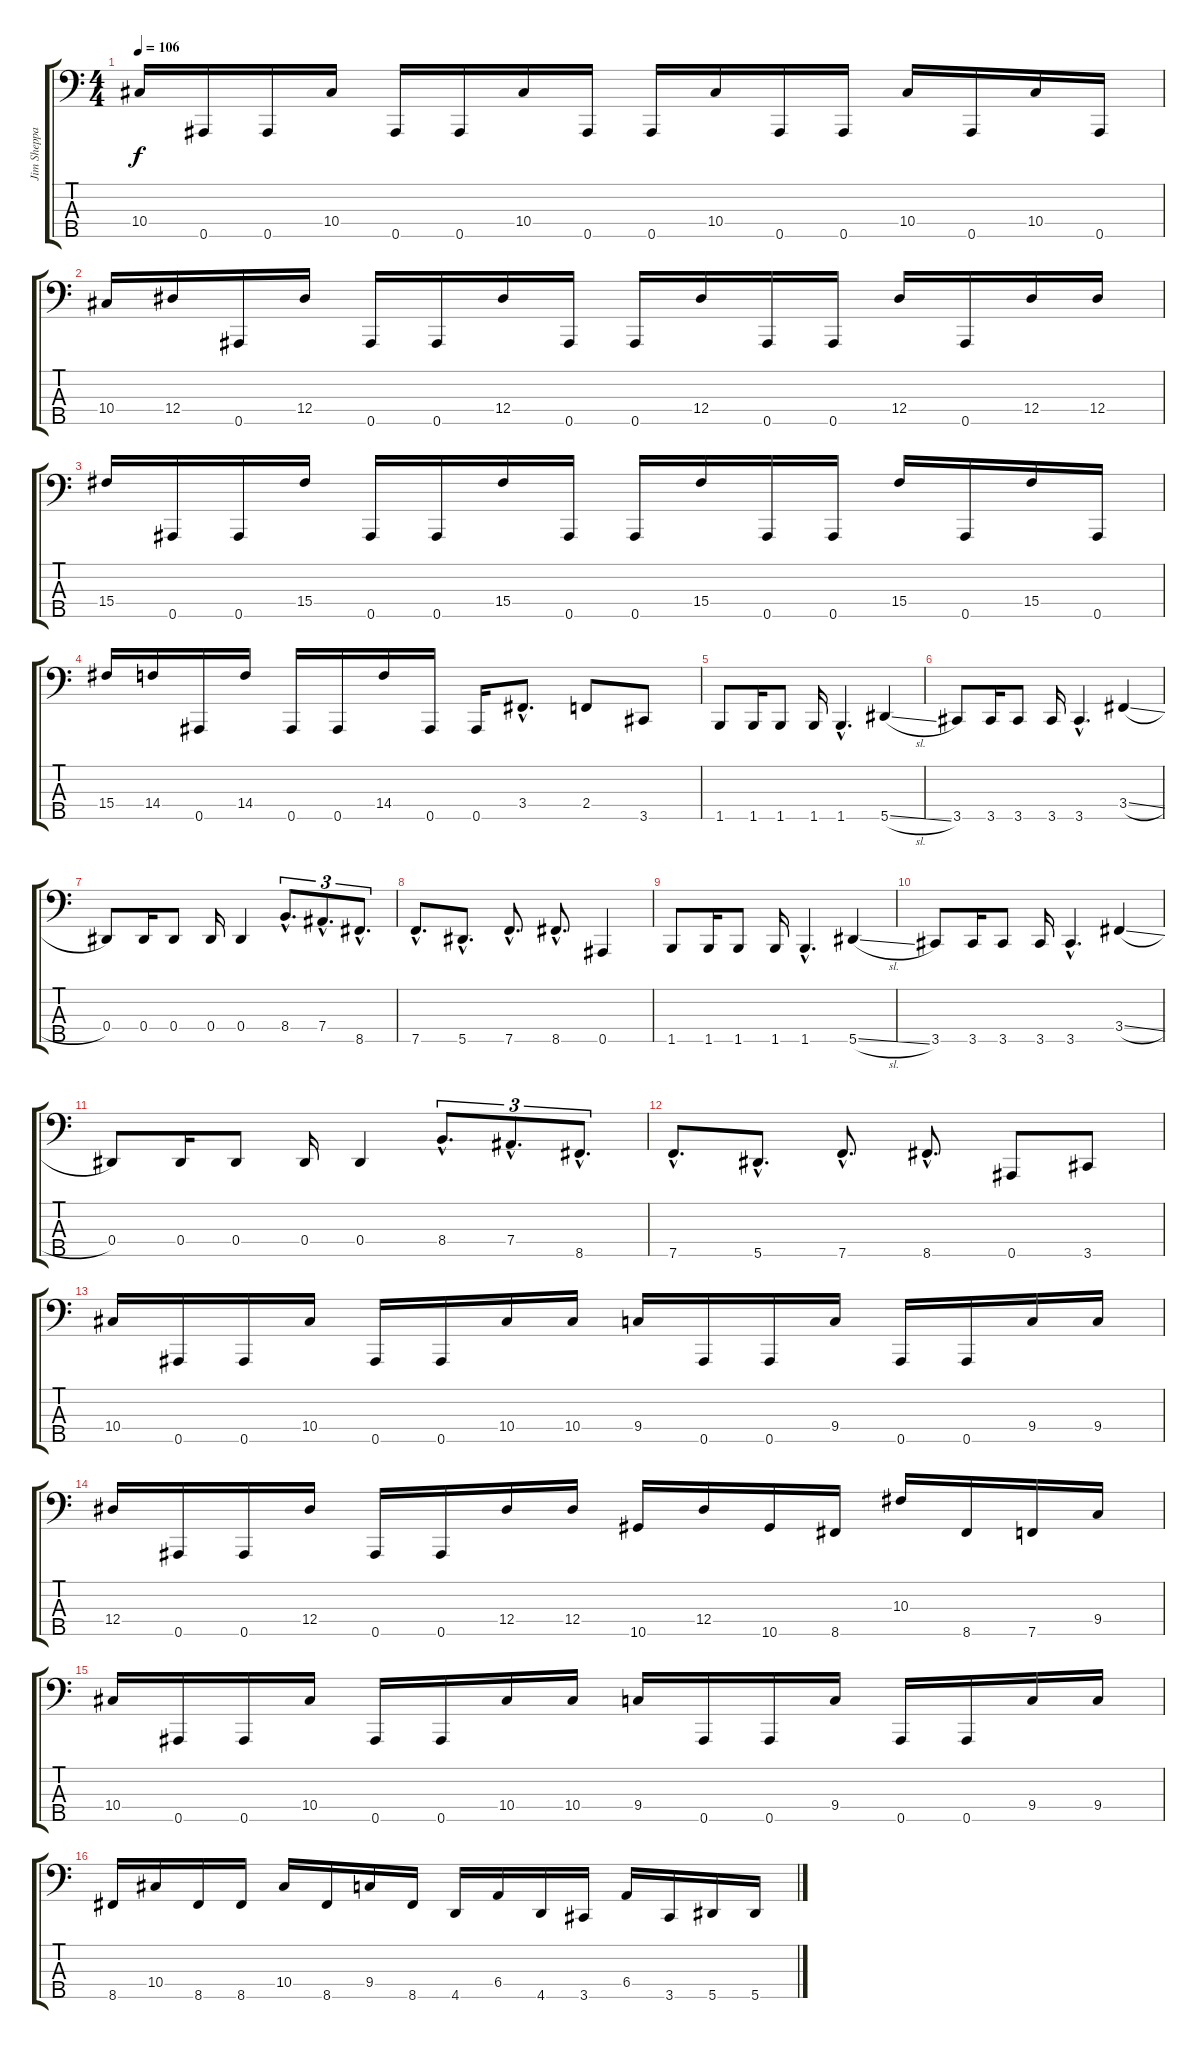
\track ("Jim Sheppard" "Jim Sheppa") {instrument electricbasspick}
\staff {score tabs}
\tuning (Gb2 Db2 Ab1 Eb1 Bb0) {hide}
\ts (4 4)
\tempo 106
\clef f4
\ks c
10.4.16{dy f} 0.5.16 0.5.16 10.4.16 0.5.16 0.5.16 10.4.16 0.5.16 0.5.16 10.4.16 0.5.16 0.5.16 10.4.16 0.5.16 10.4.16 0.5.16 |
10.4.16 12.4.16 0.5.16 12.4.16 0.5.16 0.5.16 12.4.16 0.5.16 0.5.16 12.4.16 0.5.16 0.5.16 12.4.16 0.5.16 12.4.16 12.4.16 |
15.4.16 0.5.16 0.5.16 15.4.16 0.5.16 0.5.16 15.4.16 0.5.16 0.5.16 15.4.16 0.5.16 0.5.16 15.4.16 0.5.16 15.4.16 0.5.16 |
15.4.16 14.4.16 0.5.16 14.4.16 0.5.16 0.5.16 14.4.16 0.5.16 0.5.16 3.4{hac}.8{d} 2.4.8 3.5.8 |
1.5.8 1.5.16 1.5.8 1.5.16 1.5{hac}.4{d} 5.5{sl}.4 |
3.5.8 3.5.16 3.5.8 3.5.16 3.5{hac}.4{d} 3.4{sl}.4 |
0.4.8 0.4.16 0.4.8 0.4.16 0.4.4 8.4{hac}.8{d tu (3 2)} 7.4{hac}.8{d tu (3 2)} 8.5{hac}.8{d tu (3 2)} |
7.5{hac}.8{d} 5.5{hac}.8{d} 7.5{hac}.8{d} 8.5{hac}.8{d} 0.5.4 |
1.5.8 1.5.16 1.5.8 1.5.16 1.5{hac}.4{d} 5.5{sl}.4 |
3.5.8 3.5.16 3.5.8 3.5.16 3.5{hac}.4{d} 3.4{sl}.4 |
0.4.8 0.4.16 0.4.8 0.4.16 0.4.4 8.4{hac}.8{d tu (3 2)} 7.4{hac}.8{d tu (3 2)} 8.5{hac}.8{d tu (3 2)} |
7.5{hac}.8{d} 5.5{hac}.8{d} 7.5{hac}.8{d} 8.5{hac}.8{d} 0.5.8 3.5.8 |
10.4.16 0.5.16 0.5.16 10.4.16 0.5.16 0.5.16 10.4.16 10.4.16 9.4.16 0.5.16 0.5.16 9.4.16 0.5.16 0.5.16 9.4.16 9.4.16 |
12.4.16 0.5.16 0.5.16 12.4.16 0.5.16 0.5.16 12.4.16 12.4.16 10.5.16 12.4.16 10.5.16 8.5.16 10.3.16 8.5.16 7.5.16 9.4.16 |
10.4.16 0.5.16 0.5.16 10.4.16 0.5.16 0.5.16 10.4.16 10.4.16 9.4.16 0.5.16 0.5.16 9.4.16 0.5.16 0.5.16 9.4.16 9.4.16 |
8.5.16 10.4.16 8.5.16 8.5.16 10.4.16 8.5.16 9.4.16 8.5.16 4.5.16 6.4.16 4.5.16 3.5.16 6.4.16 3.5.16 5.5.16 5.5.16
